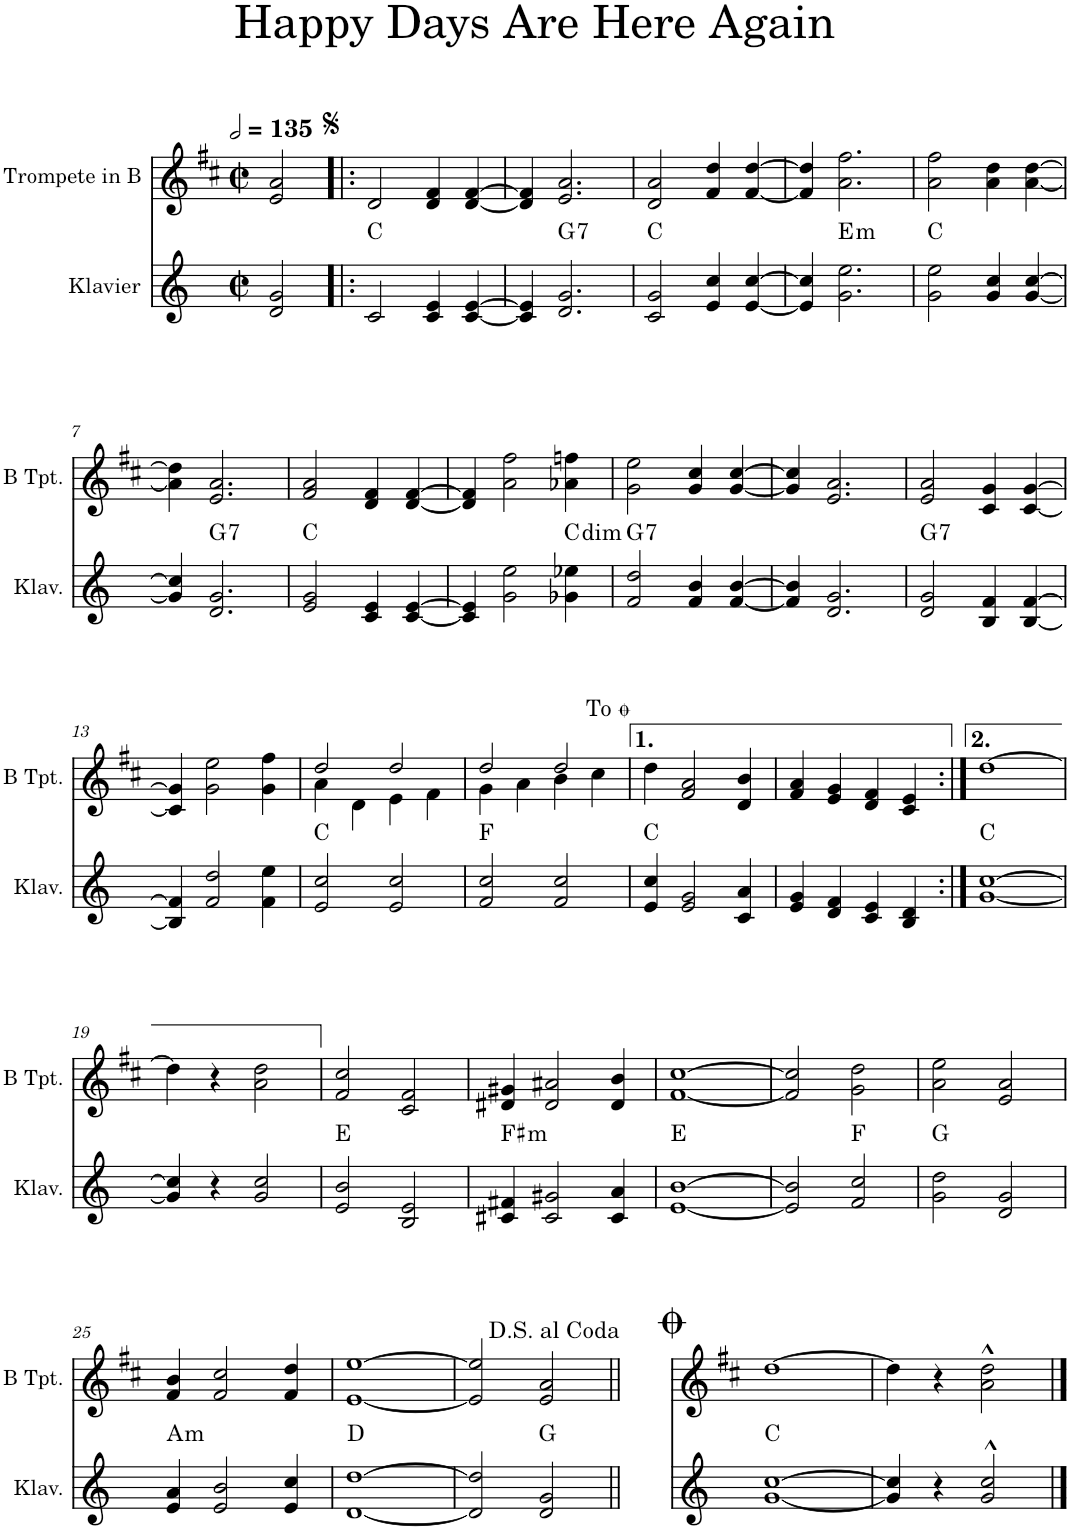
**kern	**harte	**kern
*part2	*part2	*part1
*staff2	*	*staff1
*I"Klavier	*	*I"Trompete in B
*I'Klav.	*	*
*clefG2	*	*clefG2
*	*	*Trd1c2
*k[]	*	*k[f#c#]
*M2/2	*	*M2/2
*met(c|)	*	*met(c|)
*MM270	*	*MM270
=1	=1	=1
2d/ 2g/	.	2e/ 2a/
=2!|:	=2!|:	=2!|:
2c/	C:maj	2d/
4c/ 4e/	.	4d/ 4f#/
[4c/ [4e/	.	[4d/ [4f#/
=3	=3	=3
4c/] 4e/]	.	4d/] 4f#/]
!	!LO:H:kt=7	!
2.d/ 2.g/	G:7	2.e/ 2.a/
=4	=4	=4
2c/ 2g/	C:maj	2d/ 2a/
4e/ 4cc/	.	4f#/ 4dd/
[4e/ [4cc/	.	[4f#/ [4dd/
=5	=5	=5
4e/] 4cc/]	.	4f#/] 4dd/]
!	!LO:H:kt=m	!
2.g\ 2.ee\	E:min	2.a\ 2.ff#\
=6	=6	=6
2g\ 2ee\	C:maj	2a\ 2ff#\
4g/ 4cc/	.	4a\ 4dd\
[4g/ [4cc/	.	[4a\ [4dd\
!!LO:LB:g=z
=7	=7	=7
4g/] 4cc/]	.	4a\] 4dd\]
!	!LO:H:kt=7	!
2.d/ 2.g/	G:7	2.e/ 2.a/
=8	=8	=8
2e/ 2g/	C:maj	2f#/ 2a/
4c/ 4e/	.	4d/ 4f#/
[4c/ [4e/	.	[4d/ [4f#/
=9	=9	=9
4c/] 4e/]	.	4d/] 4f#/]
2g\ 2ee\	.	2a\ 2ff#\
!	!LO:H:kt=dim	!
4g-X\ 4ee-X\	C:dim	4a-X\ 4ffn\
=10	=10	=10
!	!LO:H:kt=7	!
2f/ 2dd/	G:7	2g\ 2ee\
4f/ 4b/	.	4g/ 4cc#/
[4f/ [4b/	.	[4g/ [4cc#/
=11	=11	=11
4f/] 4b/]	.	4g/] 4cc#/]
2.d/ 2.g/	.	2.e/ 2.a/
=12	=12	=12
!	!LO:H:kt=7	!
2d/ 2g/	G:7	2e/ 2a/
4B/ 4f/	.	4c#/ 4g/
[4B/ [4f/	.	[4c#/ [4g/
!!LO:LB:g=z
=13	=13	=13
4B/] 4f/]	.	4c#/] 4g/]
2f/ 2dd/	.	2g\ 2ee\
4f\ 4ee\	.	4g\ 4ff#\
=14	=14	=14
*	*	*^
2e/ 2cc/	C:maj	2dd/	4a\
.	.	.	4d\
2e/ 2cc/	.	2dd/	4e\
.	.	.	4f#\
=15	=15	=15	=15
2f/ 2cc/	F:maj	2dd/	4g\
.	.	.	4a\
2f/ 2cc/	.	2dd/	4b\
.	.	.	4cc#\
!	!	!	!LO:TX:a:t=To
*	*	*v	*v
=16	=16	=16
4e/ 4cc/	C:maj	4dd\
2e/ 2g/	.	2f#/ 2a/
4c/ 4a/	.	4d/ 4b/
=17	=17	=17
4e/ 4g/	.	4f#/ 4a/
4d/ 4f/	.	4e/ 4g/
4c/ 4e/	.	4d/ 4f#/
4B/ 4d/	.	4c#/ 4e/
=18:|!	=18:|!	=18:|!
[1g [1cc	C:maj	[1dd
!!LO:LB:g=z
=19	=19	=19
4g/] 4cc/]	.	4dd\]
4r	.	4r
2g/ 2cc/	.	2a\ 2dd\
=20	=20	=20
2e/ 2b/	E:maj	2f#/ 2cc#/
2B/ 2e/	.	2c#/ 2f#/
=21	=21	=21
!	!LO:H:kt=m	!
4c#X/ 4f#X/	F#:min	4d#X/ 4g#X/
2c#/ 2g#X/	.	2d#/ 2a#X/
4c#/ 4a/	.	4d#/ 4b/
=22	=22	=22
[1e [1b	E:maj	[1f# [1cc#
=23	=23	=23
2e/] 2b/]	.	2f#/] 2cc#/]
2f/ 2cc/	F:maj	2g\ 2dd\
=24	=24	=24
2g\ 2dd\	G:maj	2a\ 2ee\
2d/ 2g/	.	2e/ 2a/
!!LO:LB:g=z
=25	=25	=25
!	!LO:H:kt=m	!
4e/ 4a/	A:min	4f#/ 4b/
2e/ 2b/	.	2f#/ 2cc#/
4e/ 4cc/	.	4f#/ 4dd/
=26	=26	=26
[1d [1dd	D:maj	[1e [1ee
=27	=27	=27
2d/] 2dd/]	.	2e/] 2ee/]
2d/ 2g/	G:maj	2e/ 2a/
=28||	=28||	=28||
[1g [1cc	C:maj	[1dd
=29	=29	=29
4g/] 4cc/]	.	4dd\]
4r	.	4r
2g/^^ 2cc/^^	.	2a\^^ 2dd\^^
==	==	==
*-	*-	*-
